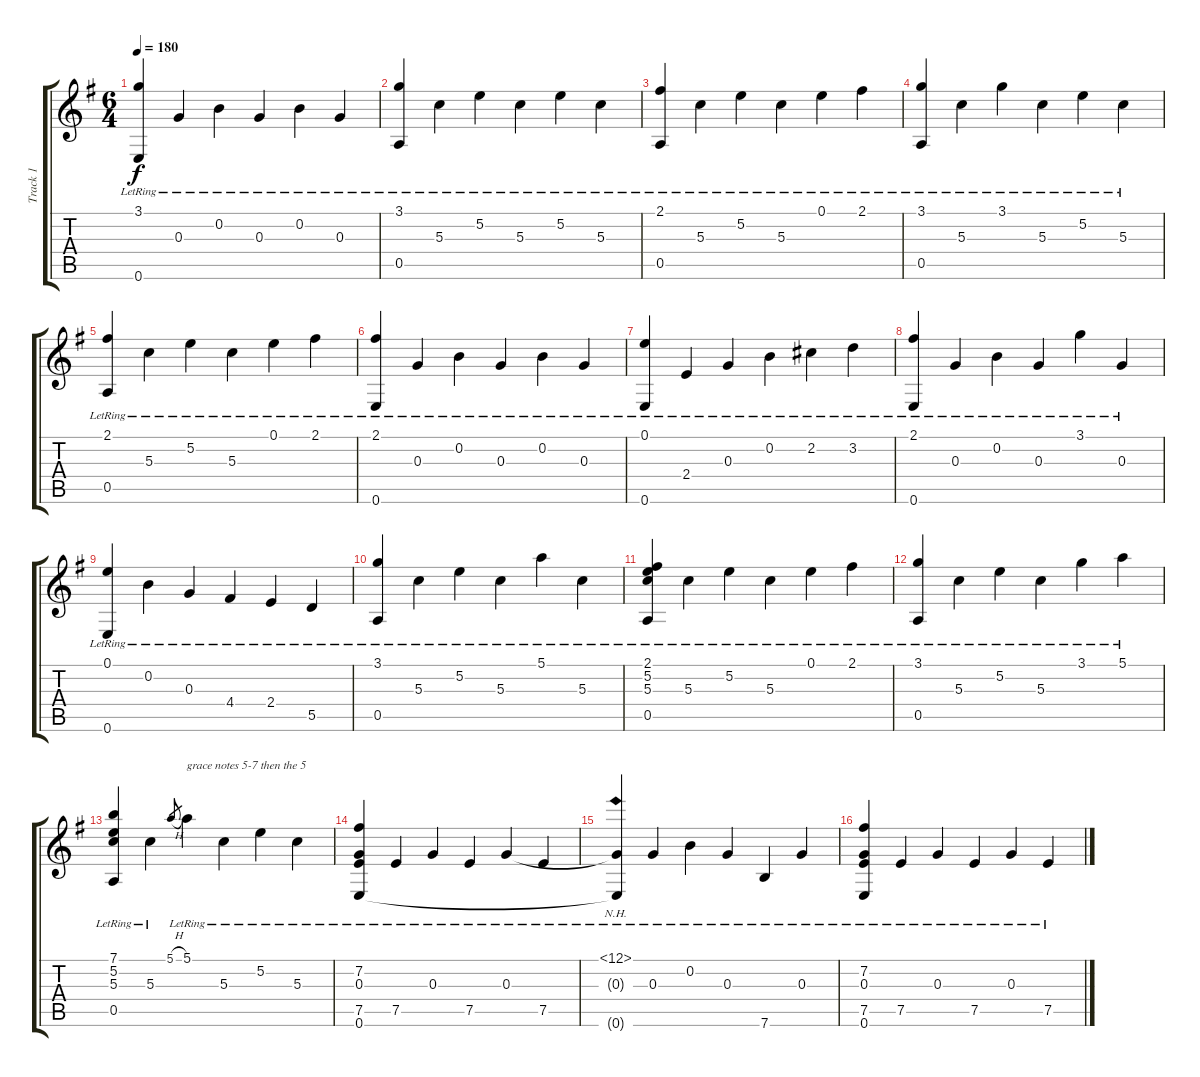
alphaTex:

\track ("Track 1" "Track 1") {instrument acousticguitarsteel}
\staff {score tabs}
\tuning (E4 B3 G3 D3 A2 E2) {hide}
\ts (6 4)
\tempo 180
\clef g2
\ks g
(3.1{lr} 0.6{lr}).4{dy f} 0.3{lr}.4 0.2{lr}.4 0.3{lr}.4 0.2{lr}.4 0.3{lr}.4 |
(3.1{lr} 0.5{lr}).4 5.3{lr}.4 5.2{lr}.4 5.3{lr}.4 5.2{lr}.4 5.3{lr}.4 |
(2.1{lr} 0.5{lr}).4 5.3{lr}.4 5.2{lr}.4 5.3{lr}.4 0.1{lr}.4 2.1{lr}.4 |
(3.1{lr} 0.5{lr}).4 5.3{lr}.4 3.1{lr}.4 5.3{lr}.4 5.2{lr}.4 5.3{lr}.4 |
(2.1{lr} 0.5{lr}).4 5.3{lr}.4 5.2{lr}.4 5.3{lr}.4 0.1{lr}.4 2.1{lr}.4 |
(2.1{lr} 0.6{lr}).4 0.3{lr}.4 0.2{lr}.4 0.3{lr}.4 0.2{lr}.4 0.3{lr}.4 |
(0.1{lr} 0.6{lr}).4 2.4{lr}.4 0.3{lr}.4 0.2{lr}.4 2.2{lr}.4 3.2{lr}.4 |
(2.1{lr} 0.6{lr}).4 0.3{lr}.4 0.2{lr}.4 0.3{lr}.4 3.1{lr}.4 0.3{lr}.4 |
(0.1{lr} 0.6{lr}).4 0.2{lr}.4 0.3{lr}.4 4.4{lr}.4 2.4{lr}.4 5.5{lr}.4 |
(3.1{lr} 0.5{lr}).4 5.3{lr}.4 5.2{lr}.4 5.3{lr}.4 5.1{lr}.4 5.3{lr}.4 |
(2.1{lr} 5.2{lr} 5.3{lr} 0.5{lr}).4 5.3{lr}.4 5.2{lr}.4 5.3{lr}.4 0.1{lr}.4 2.1{lr}.4 |
(3.1{lr} 0.5{lr}).4 5.3{lr}.4 5.2{lr}.4 5.3{lr}.4 3.1{lr}.4 5.1{lr}.4 |
(7.1{lr} 5.2{lr} 5.3{lr} 0.5{lr}).4 5.3{lr}.4 5.1{h}.8{gr} 5.1{lr}.4{txt "grace notes 5-7 then the 5"} 5.3{lr}.4 5.2{lr}.4 5.3{lr}.4 |
(7.2{lr} 0.3{lr} 7.5{lr} 0.6{lr}).4 7.5{lr}.4 0.3{lr}.4 7.5{lr}.4 0.3{lr}.4 7.5{lr}.4 |
(12.1{nh lr} 0.3{t} 0.6{t}).4 0.3{lr}.4 0.2{lr}.4 0.3{lr}.4 7.6{lr}.4 0.3{lr}.4 |
(7.2{lr} 0.3{lr} 7.5{lr} 0.6{lr}).4 7.5{lr}.4 0.3{lr}.4 7.5{lr}.4 0.3{lr}.4 7.5{lr}.4
